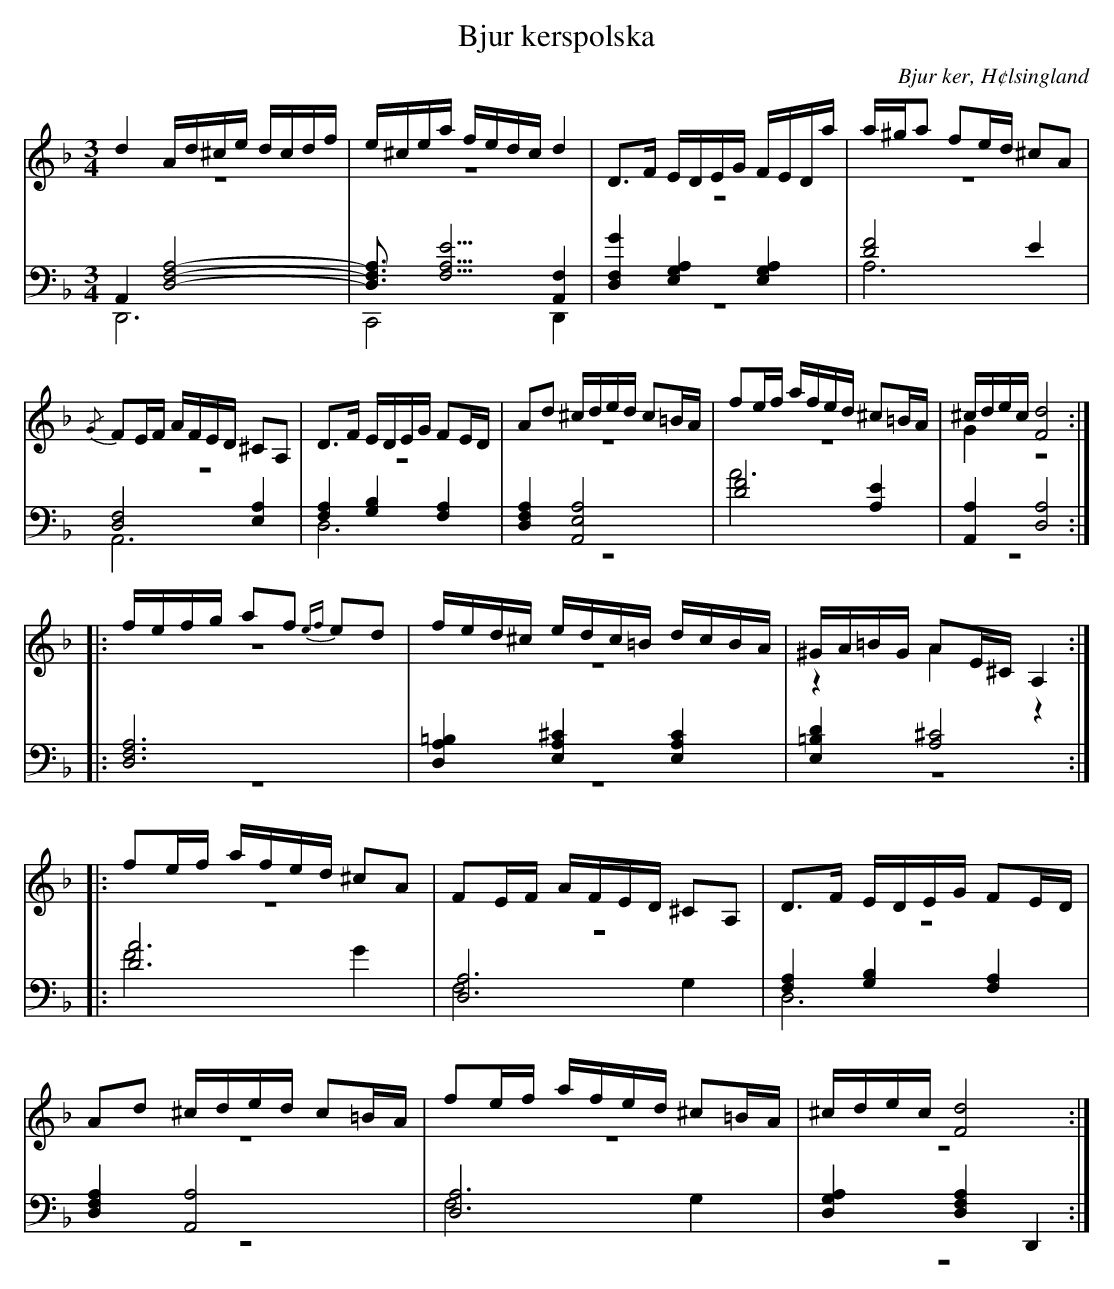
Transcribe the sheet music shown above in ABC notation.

X:1
T: Bjur kerspolska
O: Bjur ker, H¢lsingland
M: 3/4
L: 1/16
K: Dm
V:1
V:2 merge
V:3
V:4 merge
V:1
d4 Ad^ce dcdf |e^cea fedc d4|D2>F2 EDEG FEDa|a^ga2 f2ed ^c2A2|
{/G}F2EF AFED ^C2A,2|D2>F2 EDEG F2ED|A2d2 ^cded c2=BA|f2ef afed ^c2=BA|^cdec [F8d8]:|
|:fefg a2f2 {ef}e2d2 |fed^c edc=B dcBA|^GA=BG A2E^C A,4:|
|:f2ef afed ^c2A2|F2EF AFED ^C2A,2|D2>F2 EDEG F2ED|
A2d2 ^cded c2=BA|f2ef afed ^c2=BA|^cdec [F8d8]:|
V:2
z12|z12|z12|z12|
z12|z12|z12|z12|G4 z8:|
|:z12|z12|z4 A4 z4:|
|:z12|z12|z12|
z12|z12|z12:|
V:3 clef=bass
A,,4 [D,8F,8A,8]-|[D,3F,3A,3] [F,5A,5E5] [F,4A,,4]|[D,4F,4G4] [E,4G,4A,4] [E,4G,4A,4]|[D8F8] E4|
[D,8F,8] [E,4A,4]|[F,4A,4] [G,4B,4] [F,4A,4]|[D,4F,4A,4] [A,,8E,8A,8]|[D8F8] [A,4E4]|[A,,4A,4] [D,8A,8]:|
|:[D,12F,12A,12]|[D,4A,4=B,4] [E,4A,4^C4] [E,4A,4C4]|[E,4=B,4D4] [A,8^C8]:|
|:[D12A12]|[D,12A,12]|[F,4A,4] [G,4B,4] [F,4A,4]|
[D,4F,4A,4] [A,,8A,8]|[D,12A,12]|[D,4G,4A,4] [D,4F,4A,4] D,,4:|
V:4 clef=bass
D,,12|C,,8 D,,4|z12|A,12|
A,,12|D,12|z12|A12|z12:|
|:z12|z12|z12:|
|:F8 G4|F,8 G,4|D,12|
z12|F,8 G,4|z12:|
